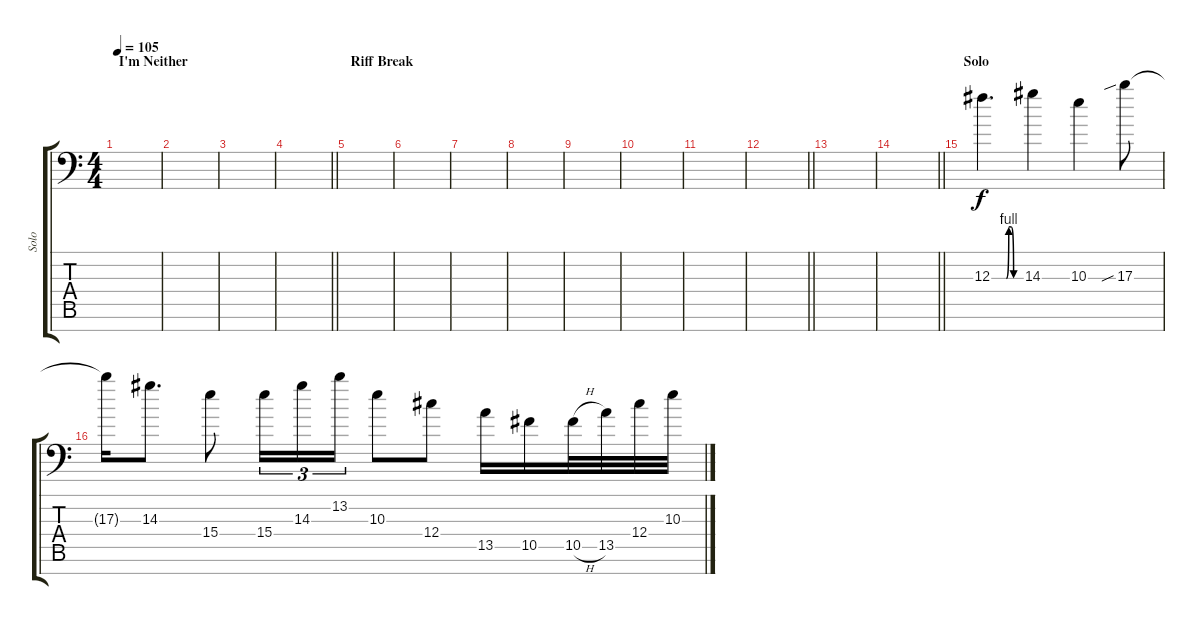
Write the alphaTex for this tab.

\track ("Solo" "Solo") {instrument overdrivenguitar}
\staff {score tabs}
\tuning (Eb4 Bb3 Gb3 Db3 Ab2 Eb2 Ab1) {hide}
\ts (4 4)
\section ("" "I'm Neither")
\tempo 105
\clef f4
\ks c
|
|
|
\barLineRight lightlight
|
\section ("" "Riff Break")
|
|
|
|
|
|
|
\barLineRight lightlight
|
\section ("" "")
|
\barLineRight lightlight
|
\section ("" "Solo")
12.3{be (custom 0 0 30 0 35 4 40 4 45 0 60 0)}.4{d} 14.3.4 10.3.4 17.3{sib}.8 |
17.3{t}.16 14.3.8{d} 15.4.8 15.4.16{tu (3 2)} 14.3.16{tu (3 2)} 13.2.16{tu (3 2)} 10.3.8 12.4.8 13.5.16 10.5.16 10.5{h}.32 13.5.32 12.4.32 10.3{sl}.32
